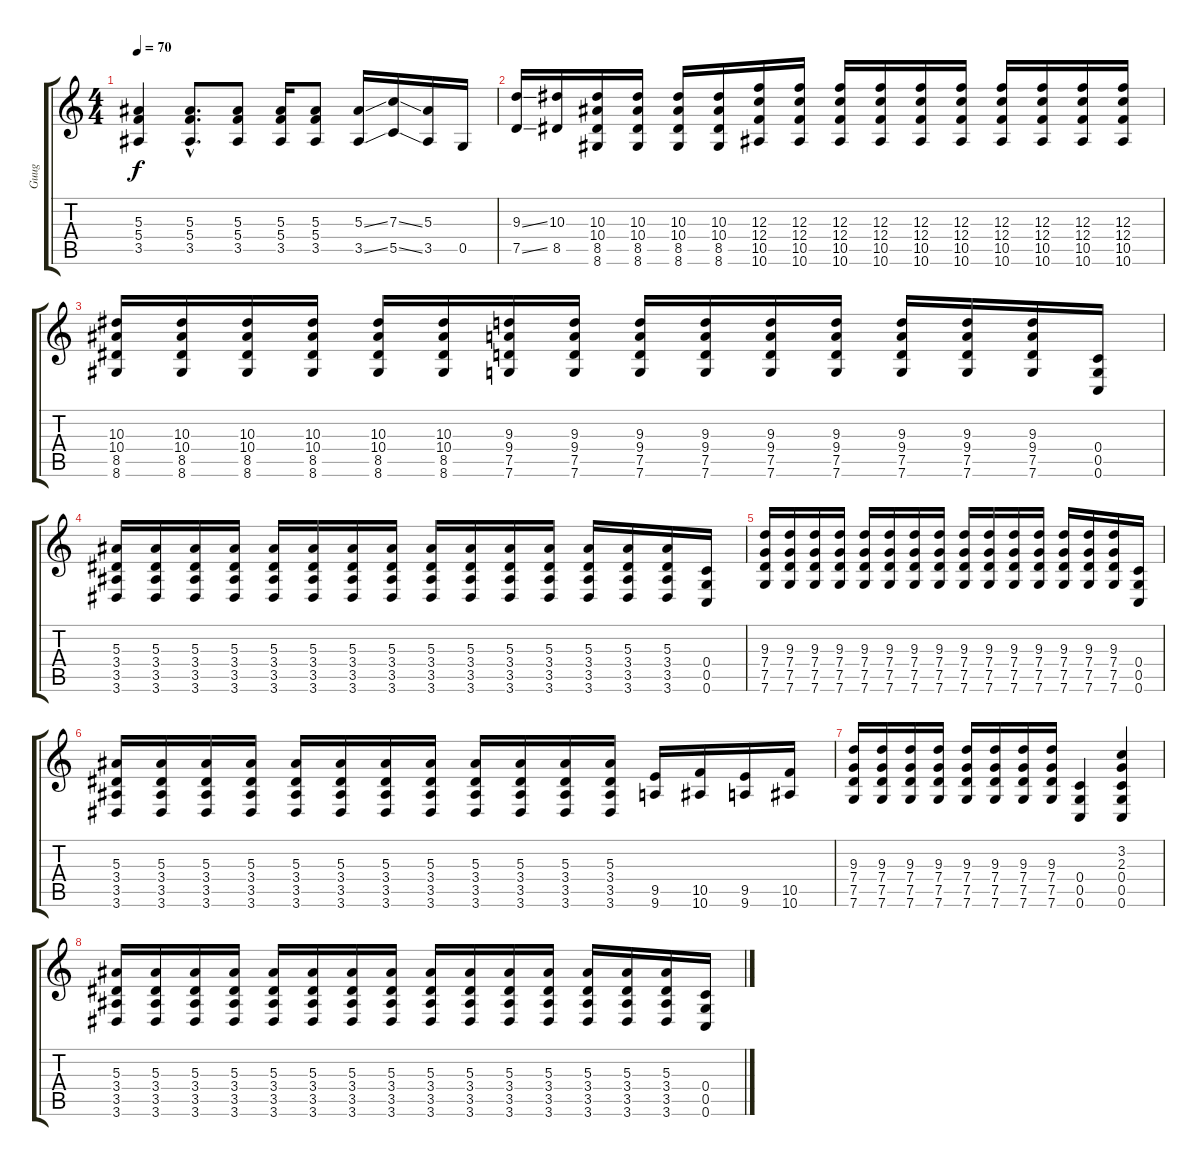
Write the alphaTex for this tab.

\track ("Guug" "Guug") {instrument overdrivenguitar}
\staff {score tabs}
\tuning (D4 A3 F3 C3 G2 C2) {hide}
\ts (4 4)
\tempo 70
\clef g2
\ks c
(5.3 5.4 3.5).4{dy f} (5.3{hac} 5.4{hac} 3.5{hac}).8{d} (5.3 5.4 3.5).8 (5.3 5.4 3.5).16 (5.3 5.4 3.5).8 (5.3{ss} 3.5{ss}).16 (7.3{ss} 5.5{ss}).16 (5.3 3.5).16 0.5.16 |
(9.3{ss} 7.5{ss}).16 (10.3 8.5).16 (10.3 10.4 8.5 8.6).16 (10.3 10.4 8.5 8.6).16 (10.3 10.4 8.5 8.6).16 (10.3 10.4 8.5 8.6).16 (12.3 12.4 10.5 10.6).16 (12.3 12.4 10.5 10.6).16 (12.3 12.4 10.5 10.6).16 (12.3 12.4 10.5 10.6).16 (12.3 12.4 10.5 10.6).16 (12.3 12.4 10.5 10.6).16 (12.3 12.4 10.5 10.6).16 (12.3 12.4 10.5 10.6).16 (12.3 12.4 10.5 10.6).16 (12.3 12.4 10.5 10.6).16 |
(10.3 10.4 8.5 8.6).16 (10.3 10.4 8.5 8.6).16 (10.3 10.4 8.5 8.6).16 (10.3 10.4 8.5 8.6).16 (10.3 10.4 8.5 8.6).16 (10.3 10.4 8.5 8.6).16 (9.3 9.4 7.5 7.6).16 (9.3 9.4 7.5 7.6).16 (9.3 9.4 7.5 7.6).16 (9.3 9.4 7.5 7.6).16 (9.3 9.4 7.5 7.6).16 (9.3 9.4 7.5 7.6).16 (9.3 9.4 7.5 7.6).16 (9.3 9.4 7.5 7.6).16 (9.3 9.4 7.5 7.6).16 (0.4 0.5 0.6).16 |
(5.3 3.4 3.5 3.6).16 (5.3 3.4 3.5 3.6).16 (5.3 3.4 3.5 3.6).16 (5.3 3.4 3.5 3.6).16 (5.3 3.4 3.5 3.6).16 (5.3 3.4 3.5 3.6).16 (5.3 3.4 3.5 3.6).16 (5.3 3.4 3.5 3.6).16 (5.3 3.4 3.5 3.6).16 (5.3 3.4 3.5 3.6).16 (5.3 3.4 3.5 3.6).16 (5.3 3.4 3.5 3.6).16 (5.3 3.4 3.5 3.6).16 (5.3 3.4 3.5 3.6).16 (5.3 3.4 3.5 3.6).16 (0.4 0.5 0.6).16 |
(9.3 7.4 7.5 7.6).16 (9.3 7.4 7.5 7.6).16 (9.3 7.4 7.5 7.6).16 (9.3 7.4 7.5 7.6).16 (9.3 7.4 7.5 7.6).16 (9.3 7.4 7.5 7.6).16 (9.3 7.4 7.5 7.6).16 (9.3 7.4 7.5 7.6).16 (9.3 7.4 7.5 7.6).16 (9.3 7.4 7.5 7.6).16 (9.3 7.4 7.5 7.6).16 (9.3 7.4 7.5 7.6).16 (9.3 7.4 7.5 7.6).16 (9.3 7.4 7.5 7.6).16 (9.3 7.4 7.5 7.6).16 (0.4 0.5 0.6).16 |
(5.3 3.4 3.5 3.6).16 (5.3 3.4 3.5 3.6).16 (5.3 3.4 3.5 3.6).16 (5.3 3.4 3.5 3.6).16 (5.3 3.4 3.5 3.6).16 (5.3 3.4 3.5 3.6).16 (5.3 3.4 3.5 3.6).16 (5.3 3.4 3.5 3.6).16 (5.3 3.4 3.5 3.6).16 (5.3 3.4 3.5 3.6).16 (5.3 3.4 3.5 3.6).16 (5.3 3.4 3.5 3.6).16 (9.5 9.6).16 (10.5 10.6).16 (9.5 9.6).16 (10.5 10.6).16 |
(9.3 7.4 7.5 7.6).16 (9.3 7.4 7.5 7.6).16 (9.3 7.4 7.5 7.6).16 (9.3 7.4 7.5 7.6).16 (9.3 7.4 7.5 7.6).16 (9.3 7.4 7.5 7.6).16 (9.3 7.4 7.5 7.6).16 (9.3 7.4 7.5 7.6).16 (0.4 0.5 0.6).4 (3.2 2.3 0.4 0.5 0.6).4 |
(5.3 3.4 3.5 3.6).16 (5.3 3.4 3.5 3.6).16 (5.3 3.4 3.5 3.6).16 (5.3 3.4 3.5 3.6).16 (5.3 3.4 3.5 3.6).16 (5.3 3.4 3.5 3.6).16 (5.3 3.4 3.5 3.6).16 (5.3 3.4 3.5 3.6).16 (5.3 3.4 3.5 3.6).16 (5.3 3.4 3.5 3.6).16 (5.3 3.4 3.5 3.6).16 (5.3 3.4 3.5 3.6).16 (5.3 3.4 3.5 3.6).16 (5.3 3.4 3.5 3.6).16 (5.3 3.4 3.5 3.6).16 (0.4 0.5 0.6).16
